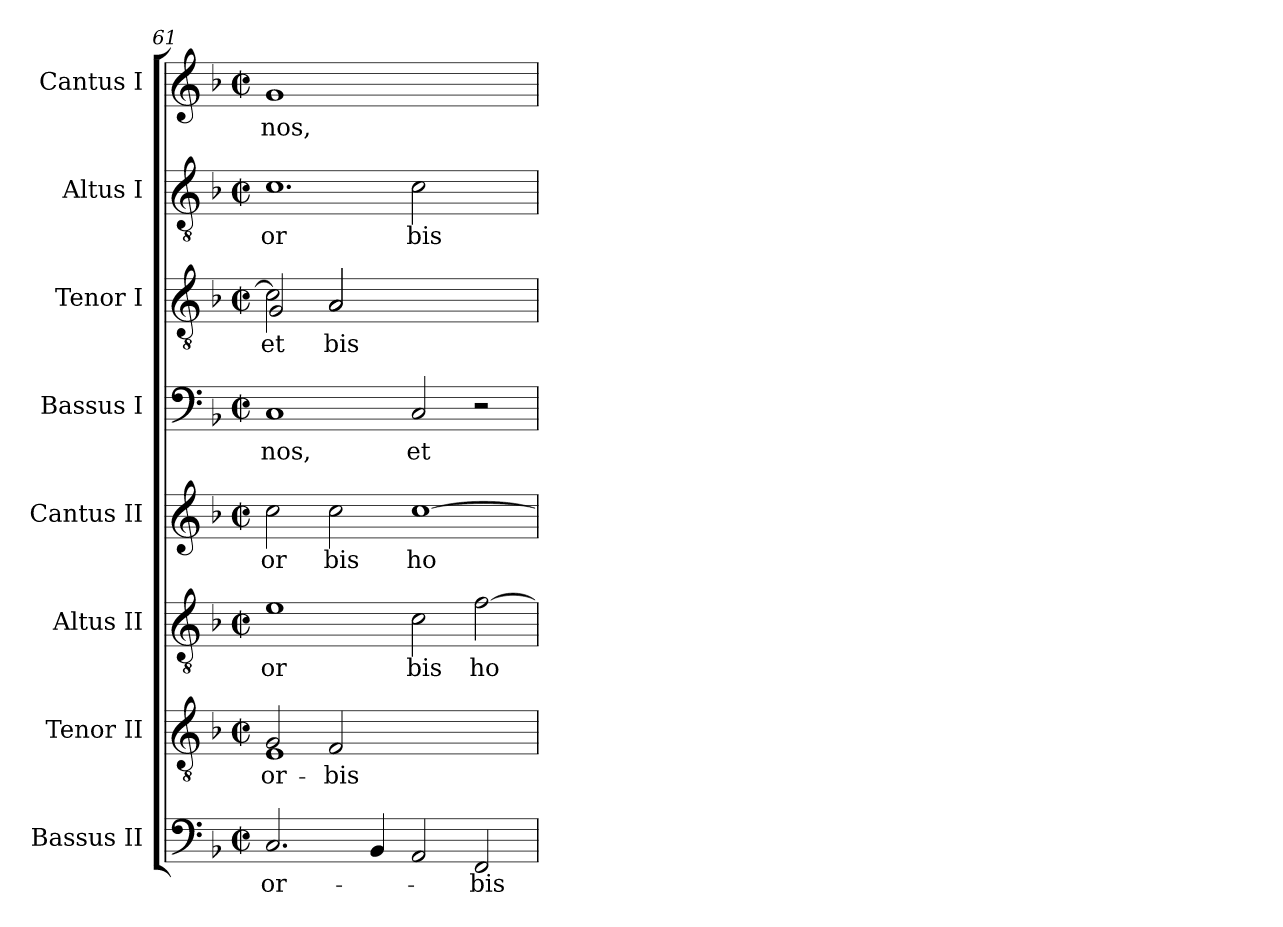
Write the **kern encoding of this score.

**kern	**text	**kern	**text	**kern	**text	**kern	**text	**kern	**text	**kern	**text	**kern	**text	**kern	**text
*part8	*part8	*part7	*part7	*part6	*part6	*part5	*part5	*part4	*part4	*part3	*part3	*part2	*part2	*part1	*part1
*staff8	*staff8	*staff7	*staff7	*staff6	*staff6	*staff5	*staff5	*staff4	*staff4	*staff3	*staff3	*staff2	*staff2	*staff1	*staff1
*I"Bassus II	*	*I"Tenor II	*	*I"Altus II	*	*I"Cantus II	*	*I"Bassus I	*	*I"Tenor I	*	*I"Altus I	*	*I"Cantus I	*
*clefF4	*	*clefGv2	*	*clefGv2	*	*clefG2	*	*clefF4	*	*clefGv2	*	*clefGv2	*	*clefG2	*
*k[b-]	*	*k[b-]	*	*k[b-]	*	*k[b-]	*	*k[b-]	*	*k[b-]	*	*k[b-]	*	*k[b-]	*
*F:	*	*F:	*	*F:	*	*F:	*	*F:	*	*F:	*	*F:	*	*F:	*
*M2/2	*	*M2/2	*	*M2/2	*	*M2/2	*	*M2/2	*	*M2/2	*	*M2/2	*	*M2/2	*
*met(c|)	*	*met(c|)	*	*met(c|)	*	*met(c|)	*	*met(c|)	*	*met(c|)	*	*met(c|)	*	*met(c|)	*
=61	=61	=61	=61	=61	=61	=61	=61	=61	=61	=61	=61	=61	=61	=61	=61
!	!LO:LY:b:cj	!	!LO:LY:b:cj	!	!	!	!	!	!	!	!	!	!	!	!
*	*	*^	*	*	*	*	*	*	*	*	*	*	*	*	*
!	!	!	!	!LO:LY:b:cj	!	!LO:LY:b:cj	!	!LO:LY:b:cj	!	!LO:LY:b:cj	!	!LO:LY:b:cj	!LO:N:vis=1.	!LO:LY:b:cj	!	!LO:LY:b:cj
*	*	*	*	*	*	*	*	*	*	*	*^	*	*	*	*	*
2.C/	or-	2G/	1E	or-	1e	or	2cc\	or	1C	nos,	2c\]	2G/	et	1c	or	1g	-nos,
!	!	!	!	!LO:LY:b:cj	!	!	!	!LO:LY:b:cj	!	!	!	!	!LO:LY:b:cj	!	!	!	!
!	!	!	!	!	!	!	!	!	!	!	!	!	!LO:LY:b:cj	!	!	!	!
.	.	2F/	.	-bis	.	.	2cc\	bis	.	.	2A/	2A/	bis	.	.	.	.
4BB-/	.	.	.	.	.	.	.	.	.	.	.	.	.	.	.	.	.
!	!	!	!	!	!	!LO:LY:b:cj	!	!LO:LY:b:cj	!	!LO:LY:b:cj	!	!	!	!	!LO:LY:b:cj	!	!
2AA/	.	1ryy	1ryy	.	2c\	bis	[>1cc	ho	2C/	et	1ryy	1ryy	.	2c\	bis	1ryy	.
!	!LO:LY:b:cj	!	!	!	!	!LO:LY:b:cj	!	!	!	!	!	!	!	!	!	!	!
2FF/	-bis	.	.	.	[>2f\	ho	.	.	2r	.	.	.	.	2ryy	.	.	.
*	*	*v	*v	*	*	*	*	*	*	*	*v	*v	*	*	*	*	*
=	=	=	=	=	=	=	=	=	=	=	=	=	=	=	=
*-	*-	*-	*-	*-	*-	*-	*-	*-	*-	*-	*-	*-	*-	*-	*-
